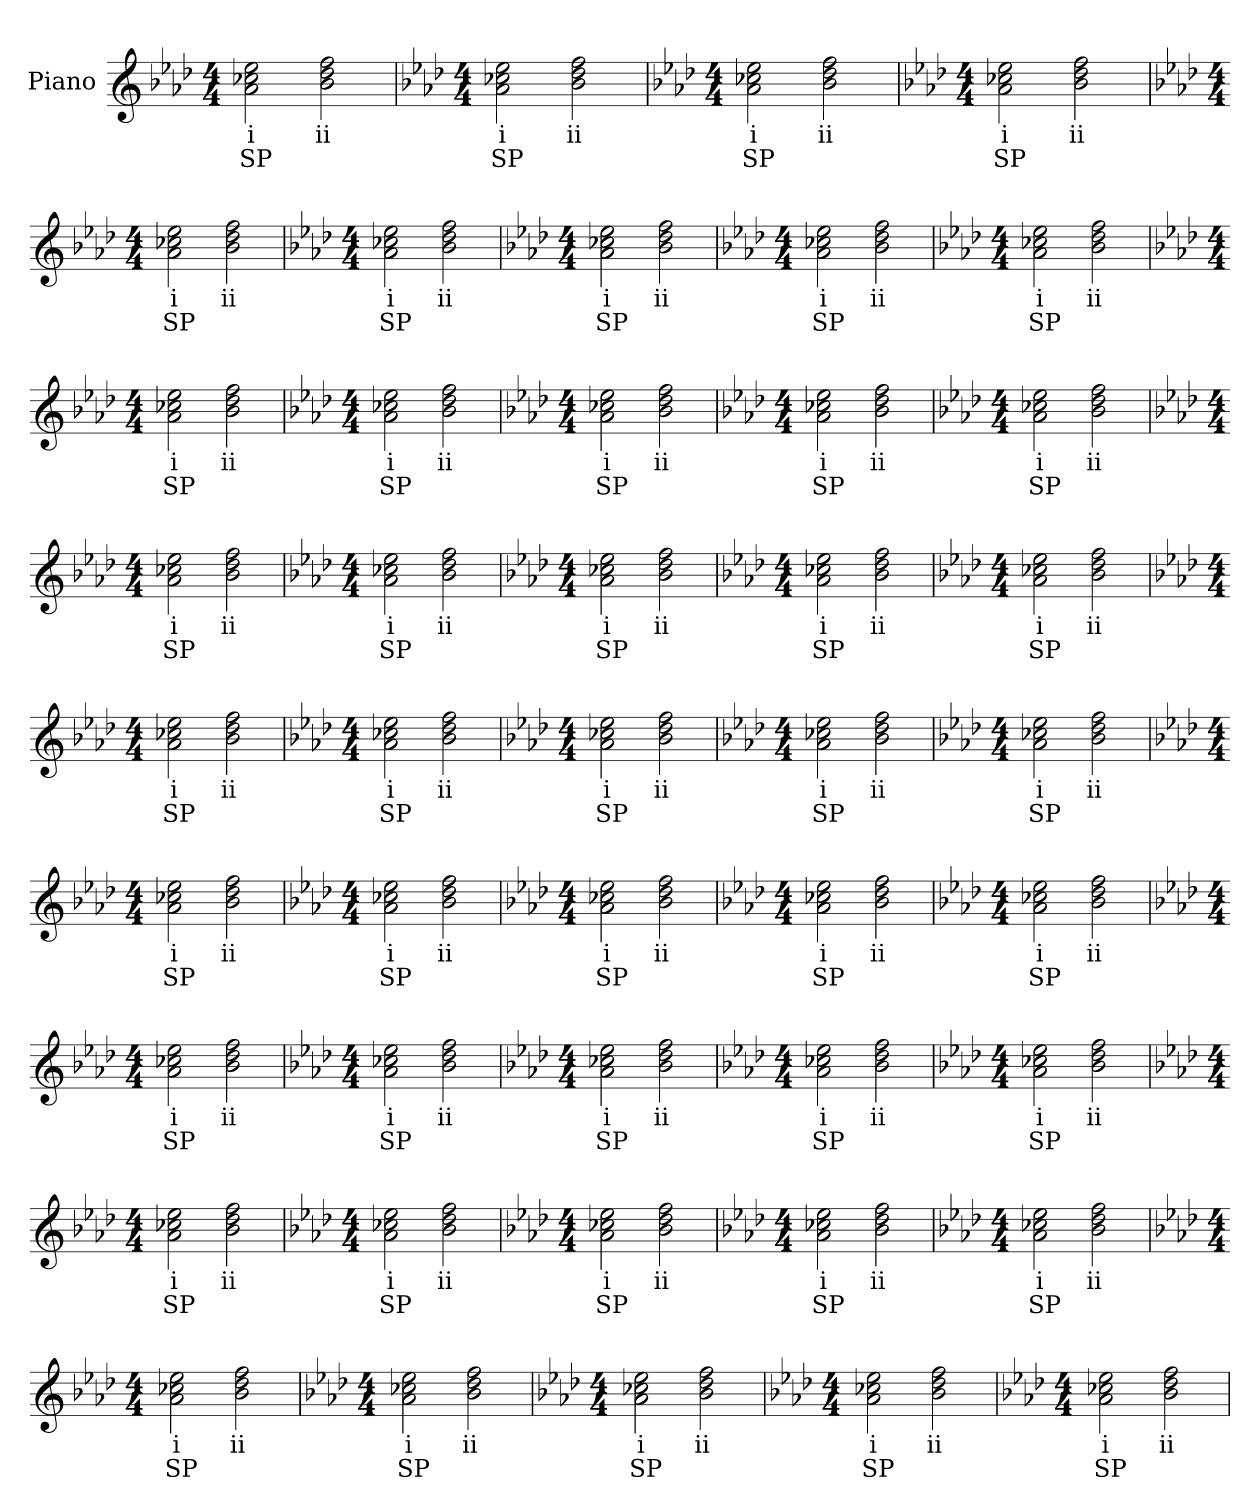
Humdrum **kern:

**kern	**text	**text
*part1	*part1	*part1
*staff1	*staff1	*staff1
*I"Piano	*	*
*I'Pno	*	*
*k[b-e-a-d-]	*	*
*A-:	*	*
*M4/4	*	*
=	=	=
2a- 2cc-X 2ee-	i	SP
2b- 2dd- 2ff	ii	.
=	=	=
*k[b-e-a-d-]	*	*
*A-:	*	*
*M4/4	*	*
2a- 2cc-X 2ee-	i	SP
2b- 2dd- 2ff	ii	.
=	=	=
*k[b-e-a-d-]	*	*
*A-:	*	*
*M4/4	*	*
2a- 2cc-X 2ee-	i	SP
2b- 2dd- 2ff	ii	.
=	=	=
*k[b-e-a-d-]	*	*
*A-:	*	*
*M4/4	*	*
2a- 2cc-X 2ee-	i	SP
2b- 2dd- 2ff	ii	.
=	=	=
*k[b-e-a-d-]	*	*
*A-:	*	*
*M4/4	*	*
2a- 2cc-X 2ee-	i	SP
2b- 2dd- 2ff	ii	.
=	=	=
*k[b-e-a-d-]	*	*
*A-:	*	*
*M4/4	*	*
2a- 2cc-X 2ee-	i	SP
2b- 2dd- 2ff	ii	.
=	=	=
*k[b-e-a-d-]	*	*
*A-:	*	*
*M4/4	*	*
2a- 2cc-X 2ee-	i	SP
2b- 2dd- 2ff	ii	.
=	=	=
*k[b-e-a-d-]	*	*
*A-:	*	*
*M4/4	*	*
2a- 2cc-X 2ee-	i	SP
2b- 2dd- 2ff	ii	.
=	=	=
*k[b-e-a-d-]	*	*
*A-:	*	*
*M4/4	*	*
2a- 2cc-X 2ee-	i	SP
2b- 2dd- 2ff	ii	.
=	=	=
*k[b-e-a-d-]	*	*
*A-:	*	*
*M4/4	*	*
2a- 2cc-X 2ee-	i	SP
2b- 2dd- 2ff	ii	.
=	=	=
*k[b-e-a-d-]	*	*
*A-:	*	*
*M4/4	*	*
2a- 2cc-X 2ee-	i	SP
2b- 2dd- 2ff	ii	.
=	=	=
*k[b-e-a-d-]	*	*
*A-:	*	*
*M4/4	*	*
2a- 2cc-X 2ee-	i	SP
2b- 2dd- 2ff	ii	.
=	=	=
*k[b-e-a-d-]	*	*
*A-:	*	*
*M4/4	*	*
2a- 2cc-X 2ee-	i	SP
2b- 2dd- 2ff	ii	.
=	=	=
*k[b-e-a-d-]	*	*
*A-:	*	*
*M4/4	*	*
2a- 2cc-X 2ee-	i	SP
2b- 2dd- 2ff	ii	.
=	=	=
*k[b-e-a-d-]	*	*
*A-:	*	*
*M4/4	*	*
2a- 2cc-X 2ee-	i	SP
2b- 2dd- 2ff	ii	.
=	=	=
*k[b-e-a-d-]	*	*
*A-:	*	*
*M4/4	*	*
2a- 2cc-X 2ee-	i	SP
2b- 2dd- 2ff	ii	.
=	=	=
*k[b-e-a-d-]	*	*
*A-:	*	*
*M4/4	*	*
2a- 2cc-X 2ee-	i	SP
2b- 2dd- 2ff	ii	.
=	=	=
*k[b-e-a-d-]	*	*
*A-:	*	*
*M4/4	*	*
2a- 2cc-X 2ee-	i	SP
2b- 2dd- 2ff	ii	.
=	=	=
*k[b-e-a-d-]	*	*
*A-:	*	*
*M4/4	*	*
2a- 2cc-X 2ee-	i	SP
2b- 2dd- 2ff	ii	.
=	=	=
*k[b-e-a-d-]	*	*
*A-:	*	*
*M4/4	*	*
2a- 2cc-X 2ee-	i	SP
2b- 2dd- 2ff	ii	.
=	=	=
*k[b-e-a-d-]	*	*
*A-:	*	*
*M4/4	*	*
2a- 2cc-X 2ee-	i	SP
2b- 2dd- 2ff	ii	.
=	=	=
*k[b-e-a-d-]	*	*
*A-:	*	*
*M4/4	*	*
2a- 2cc-X 2ee-	i	SP
2b- 2dd- 2ff	ii	.
=	=	=
*k[b-e-a-d-]	*	*
*A-:	*	*
*M4/4	*	*
2a- 2cc-X 2ee-	i	SP
2b- 2dd- 2ff	ii	.
=	=	=
*k[b-e-a-d-]	*	*
*A-:	*	*
*M4/4	*	*
2a- 2cc-X 2ee-	i	SP
2b- 2dd- 2ff	ii	.
=	=	=
*k[b-e-a-d-]	*	*
*A-:	*	*
*M4/4	*	*
2a- 2cc-X 2ee-	i	SP
2b- 2dd- 2ff	ii	.
=	=	=
*k[b-e-a-d-]	*	*
*A-:	*	*
*M4/4	*	*
2a- 2cc-X 2ee-	i	SP
2b- 2dd- 2ff	ii	.
=	=	=
*k[b-e-a-d-]	*	*
*A-:	*	*
*M4/4	*	*
2a- 2cc-X 2ee-	i	SP
2b- 2dd- 2ff	ii	.
=	=	=
*k[b-e-a-d-]	*	*
*A-:	*	*
*M4/4	*	*
2a- 2cc-X 2ee-	i	SP
2b- 2dd- 2ff	ii	.
=	=	=
*k[b-e-a-d-]	*	*
*A-:	*	*
*M4/4	*	*
2a- 2cc-X 2ee-	i	SP
2b- 2dd- 2ff	ii	.
=	=	=
*k[b-e-a-d-]	*	*
*A-:	*	*
*M4/4	*	*
2a- 2cc-X 2ee-	i	SP
2b- 2dd- 2ff	ii	.
=	=	=
*k[b-e-a-d-]	*	*
*A-:	*	*
*M4/4	*	*
2a- 2cc-X 2ee-	i	SP
2b- 2dd- 2ff	ii	.
=	=	=
*k[b-e-a-d-]	*	*
*A-:	*	*
*M4/4	*	*
2a- 2cc-X 2ee-	i	SP
2b- 2dd- 2ff	ii	.
=	=	=
*k[b-e-a-d-]	*	*
*A-:	*	*
*M4/4	*	*
2a- 2cc-X 2ee-	i	SP
2b- 2dd- 2ff	ii	.
=	=	=
*k[b-e-a-d-]	*	*
*A-:	*	*
*M4/4	*	*
2a- 2cc-X 2ee-	i	SP
2b- 2dd- 2ff	ii	.
=	=	=
*k[b-e-a-d-]	*	*
*A-:	*	*
*M4/4	*	*
2a- 2cc-X 2ee-	i	SP
2b- 2dd- 2ff	ii	.
=	=	=
*k[b-e-a-d-]	*	*
*A-:	*	*
*M4/4	*	*
2a- 2cc-X 2ee-	i	SP
2b- 2dd- 2ff	ii	.
=	=	=
*k[b-e-a-d-]	*	*
*A-:	*	*
*M4/4	*	*
2a- 2cc-X 2ee-	i	SP
2b- 2dd- 2ff	ii	.
=	=	=
*k[b-e-a-d-]	*	*
*A-:	*	*
*M4/4	*	*
2a- 2cc-X 2ee-	i	SP
2b- 2dd- 2ff	ii	.
=	=	=
*k[b-e-a-d-]	*	*
*A-:	*	*
*M4/4	*	*
2a- 2cc-X 2ee-	i	SP
2b- 2dd- 2ff	ii	.
=	=	=
*k[b-e-a-d-]	*	*
*A-:	*	*
*M4/4	*	*
2a- 2cc-X 2ee-	i	SP
2b- 2dd- 2ff	ii	.
=	=	=
*k[b-e-a-d-]	*	*
*A-:	*	*
*M4/4	*	*
2a- 2cc-X 2ee-	i	SP
2b- 2dd- 2ff	ii	.
=	=	=
*k[b-e-a-d-]	*	*
*A-:	*	*
*M4/4	*	*
2a- 2cc-X 2ee-	i	SP
2b- 2dd- 2ff	ii	.
=	=	=
*k[b-e-a-d-]	*	*
*A-:	*	*
*M4/4	*	*
2a- 2cc-X 2ee-	i	SP
2b- 2dd- 2ff	ii	.
=	=	=
*k[b-e-a-d-]	*	*
*A-:	*	*
*M4/4	*	*
2a- 2cc-X 2ee-	i	SP
2b- 2dd- 2ff	ii	.
=	=	=
*-	*-	*-
